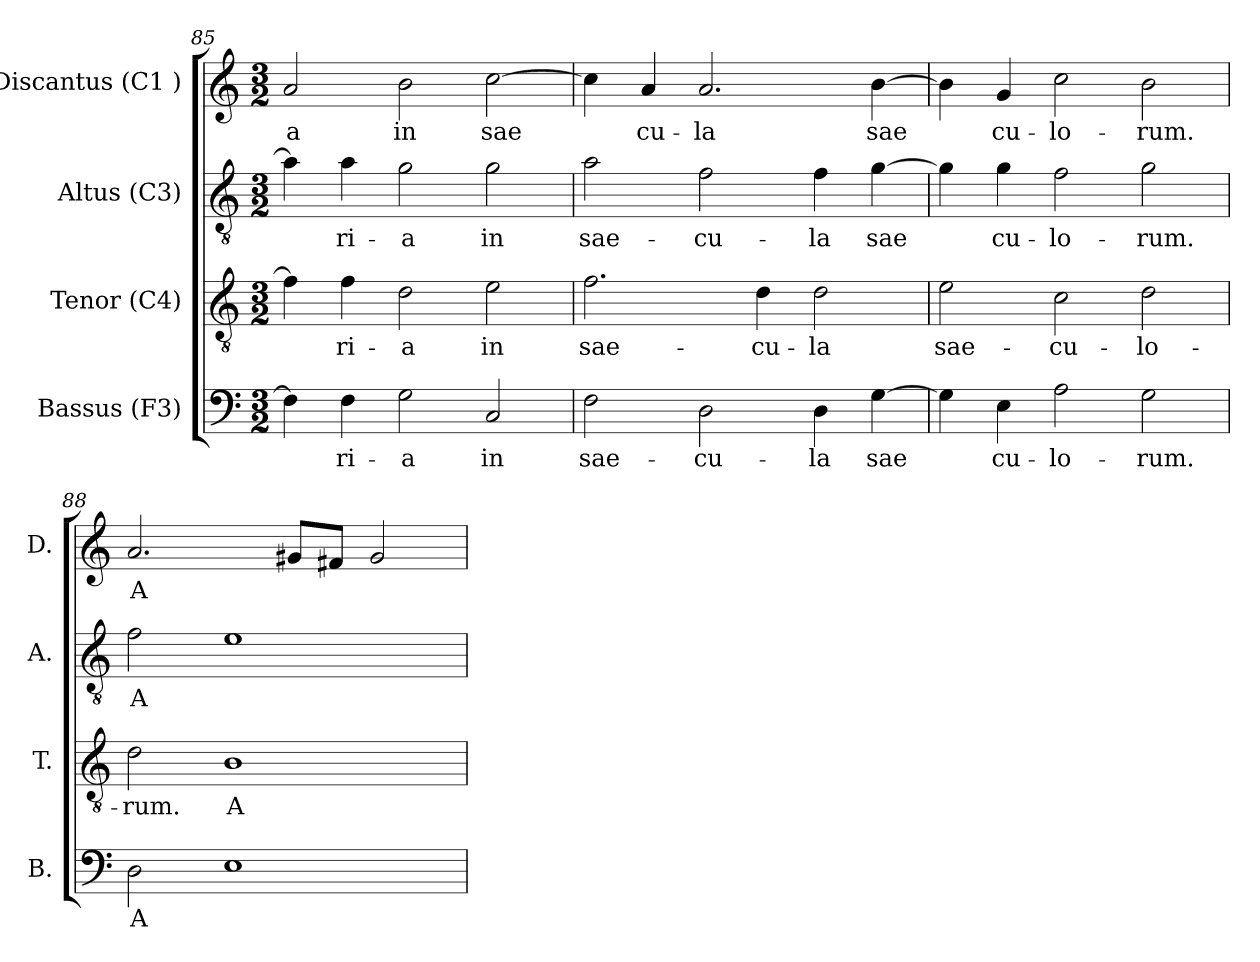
**kern	**text	**kern	**text	**kern	**text	**kern	**text
*part4	*part4	*part3	*part3	*part2	*part2	*part1	*part1
*staff4	*staff4	*staff3	*staff3	*staff2	*staff2	*staff1	*staff1
*I"Bassus (F3)	*	*I"Tenor (C4)	*	*I"Altus (C3)	*	*I"Discantus (C1 )	*
*I'B.	*	*I'T.	*	*I'A.	*	*I'D.	*
*clefF4	*	*clefGv2	*	*clefGv2	*	*clefG2	*
*k[]	*	*k[]	*	*k[]	*	*k[]	*
*C:	*	*C:	*	*C:	*	*C:	*
*M3/2	*	*M3/2	*	*M3/2	*	*M3/2	*
=85	=85	=85	=85	=85	=85	=85	=85
!	!LO:LY:b:cj	!	!LO:LY:b:cj	!	!LO:LY:b:cj	!	!LO:LY:b:cj
4F\]	--	4f\]	--	4a\]	--	2a/	-a
!	!LO:LY:b:cj	!	!LO:LY:b:cj	!	!LO:LY:b:cj	!	!
4F\	-ri-	4f\	-ri-	4a\	-ri-	.	.
!	!LO:LY:b:cj	!	!LO:LY:b:cj	!	!LO:LY:b:cj	!	!LO:LY:b:cj
2G\	-a	2d\	-a	2g\	-a	2b\	in
!	!LO:LY:b:cj	!	!LO:LY:b:cj	!	!LO:LY:b:cj	!	!LO:LY:b:cj
2C/	in	2e\	in	2g\	in	[>2cc\	sae-
=86	=86	=86	=86	=86	=86	=86	=86
!	!LO:LY:b:cj	!	!LO:LY:b:cj	!	!LO:LY:b:cj	!	!LO:LY:b:cj
2F\	sae-	2.f\	sae-	2a\	sae-	4cc\]	--
!	!	!	!	!	!	!	!LO:LY:b:cj
.	.	.	.	.	.	4a/	-cu-
!	!LO:LY:b:cj	!	!	!	!LO:LY:b:cj	!	!LO:LY:b:cj
2D\	-cu-	.	.	2f\	-cu-	2.a/	-la
!	!	!	!LO:LY:b:cj	!	!	!	!
.	.	4d\	-cu-	.	.	.	.
!	!LO:LY:b:cj	!	!LO:LY:b:cj	!	!LO:LY:b:cj	!	!
4D\	-la	2d\	-la	4f\	-la	.	.
!	!LO:LY:b:cj	!	!	!	!LO:LY:b:cj	!	!LO:LY:b:cj
[<4G\	sae-	.	.	[<4g\	sae-	[<4b\	sae-
!!LO:LB:g=z
=87	=87	=87	=87	=87	=87	=87	=87
!	!LO:LY:b:cj	!	!LO:LY:b:cj	!	!LO:LY:b:cj	!	!LO:LY:b:cj
4G\]	--	2e\	sae-	4g\]	--	4b\]	--
!	!LO:LY:b:cj	!	!	!	!LO:LY:b:cj	!	!LO:LY:b:cj
4E\	-cu-	.	.	4g\	-cu-	4g/	-cu-
!	!LO:LY:b:cj	!	!LO:LY:b:cj	!	!LO:LY:b:cj	!	!LO:LY:b:cj
2A\	-lo-	2c\	-cu-	2f\	-lo-	2cc\	-lo-
!	!LO:LY:b:cj	!	!LO:LY:b:cj	!	!LO:LY:b:cj	!	!LO:LY:b:cj
2G\	-rum.	2d\	-lo-	2g\	-rum.	2b\	-rum.
=88	=88	=88	=88	=88	=88	=88	=88
!	!LO:LY:b:cj	!	!LO:LY:b:cj	!	!LO:LY:b:cj	!	!LO:LY:b:cj
2D\	A-	2d\	-rum.	2f\	A-	2.a/	A-
!	!LO:LY:b:cj	!	!LO:LY:b:cj	!	!LO:LY:b:cj	!	!
1E	--	1B	A-	1e	--	.	.
!	!	!	!	!	!	!	!LO:LY:b:cj
.	.	.	.	.	.	8g#/L	--
!	!	!	!	!	!	!	!LO:LY:b:cj
.	.	.	.	.	.	8f#/J	--
!	!	!	!	!	!	!	!LO:LY:b:cj
.	.	.	.	.	.	2g#/	--
=	=	=	=	=	=	=	=
*-	*-	*-	*-	*-	*-	*-	*-
